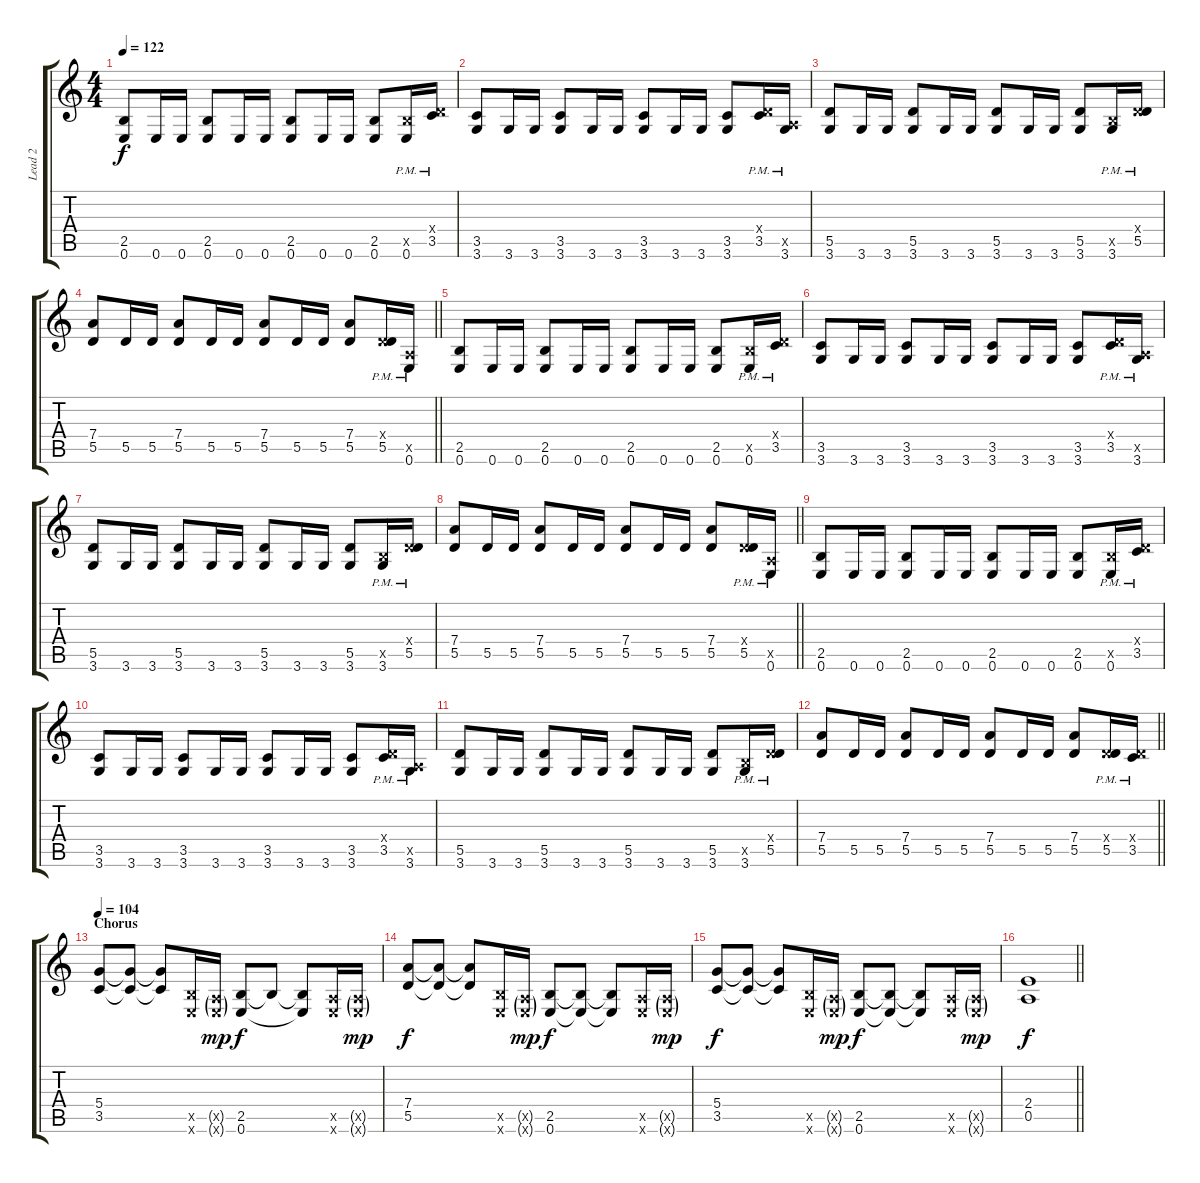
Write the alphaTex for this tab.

\track ("Lead 2" "Lead 2") {instrument distortionguitar}
\staff {score tabs}
\tuning (E4 B3 G3 D3 A2 E2) {hide}
\ts (4 4)
\tempo 122
\clef g2
\ks c
(2.5 0.6).8{dy f} 0.6.16 0.6.16 (2.5 0.6).8 0.6.16 0.6.16 (2.5 0.6).8 0.6.16 0.6.16 (2.5 0.6).8 (2.5{x} 0.6{pm}).16 (0.4{x} 3.5{pm}).16 |
(3.5 3.6).8 3.6.16 3.6.16 (3.5 3.6).8 3.6.16 3.6.16 (3.5 3.6).8 3.6.16 3.6.16 (3.5 3.6).8 (0.4{x} 3.5{pm}).16 (0.5{x} 3.6{pm}).16 |
(5.5 3.6).8 3.6.16 3.6.16 (5.5 3.6).8 3.6.16 3.6.16 (5.5 3.6).8 3.6.16 3.6.16 (5.5 3.6).8 (2.5{x} 3.6{pm}).16 (0.4{x} 5.5{pm}).16 |
\barLineRight lightlight
(7.4 5.5).8 5.5.16 5.5.16 (7.4 5.5).8 5.5.16 5.5.16 (7.4 5.5).8 5.5.16 5.5.16 (7.4 5.5).8 (0.4{x} 5.5{pm}).16 (0.5{x} 0.6{pm}).16 |
(2.5 0.6).8 0.6.16 0.6.16 (2.5 0.6).8 0.6.16 0.6.16 (2.5 0.6).8 0.6.16 0.6.16 (2.5 0.6).8 (2.5{x} 0.6{pm}).16 (0.4{x} 3.5{pm}).16 |
(3.5 3.6).8 3.6.16 3.6.16 (3.5 3.6).8 3.6.16 3.6.16 (3.5 3.6).8 3.6.16 3.6.16 (3.5 3.6).8 (0.4{x} 3.5{pm}).16 (0.5{x} 3.6{pm}).16 |
(5.5 3.6).8 3.6.16 3.6.16 (5.5 3.6).8 3.6.16 3.6.16 (5.5 3.6).8 3.6.16 3.6.16 (5.5 3.6).8 (2.5{x} 3.6{pm}).16 (0.4{x} 5.5{pm}).16 |
\barLineRight lightlight
(7.4 5.5).8 5.5.16 5.5.16 (7.4 5.5).8 5.5.16 5.5.16 (7.4 5.5).8 5.5.16 5.5.16 (7.4 5.5).8 (0.4{x} 5.5{pm}).16 (0.5{x} 0.6{pm}).16 |
(2.5 0.6).8 0.6.16 0.6.16 (2.5 0.6).8 0.6.16 0.6.16 (2.5 0.6).8 0.6.16 0.6.16 (2.5 0.6).8 (2.5{x} 0.6{pm}).16 (0.4{x} 3.5{pm}).16 |
(3.5 3.6).8 3.6.16 3.6.16 (3.5 3.6).8 3.6.16 3.6.16 (3.5 3.6).8 3.6.16 3.6.16 (3.5 3.6).8 (0.4{x} 3.5{pm}).16 (0.5{x} 3.6{pm}).16 |
(5.5 3.6).8 3.6.16 3.6.16 (5.5 3.6).8 3.6.16 3.6.16 (5.5 3.6).8 3.6.16 3.6.16 (5.5 3.6).8 (2.5{x} 3.6{pm}).16 (0.4{x} 5.5{pm}).16 |
\barLineRight lightlight
(7.4 5.5).8 5.5.16 5.5.16 (7.4 5.5).8 5.5.16 5.5.16 (7.4 5.5).8 5.5.16 5.5.16 (7.4 5.5).8 (0.4{x} 5.5{pm}).16 (0.4{x} 3.5{pm}).16 |
\section ("" "Chorus")
\tempo 104
(5.4 3.5).8 (5.4{t} 3.5{t}).8 (5.4{t} 3.5{t}).8 (2.5{x} 0.6{x}).16 (0.5{g x} 0.6{g x}).16{dy mp} (2.5 0.6).8{dy f} 2.5{t}.8 (2.5{t} 0.6{t}).8 (0.5{x} 0.6{x}).16 (0.5{g x} 0.6{g x}).16{dy mp} |
(7.4 5.5).8{dy f} (7.4{t} 5.5{t}).8 (7.4{t} 5.5{t}).8 (2.5{x} 0.6{x}).16 (0.5{g x} 0.6{g x}).16{dy mp} (2.5 0.6).8{dy f} (2.5{t} 0.6{t}).8 (2.5{t} 0.6{t}).8 (0.5{x} 0.6{x}).16 (0.5{g x} 0.6{g x}).16{dy mp} |
(5.4 3.5).8{dy f} (5.4{t} 3.5{t}).8 (5.4{t} 3.5{t}).8 (2.5{x} 0.6{x}).16 (0.5{g x} 0.6{g x}).16{dy mp} (2.5 0.6).8{dy f} (2.5{t} 0.6{t}).8 (2.5{t} 0.6{t}).8 (0.5{x} 0.6{x}).16 (0.5{g x} 0.6{g x}).16{dy mp} |
\barLineRight lightlight
(2.4 0.5).1{dy f}
